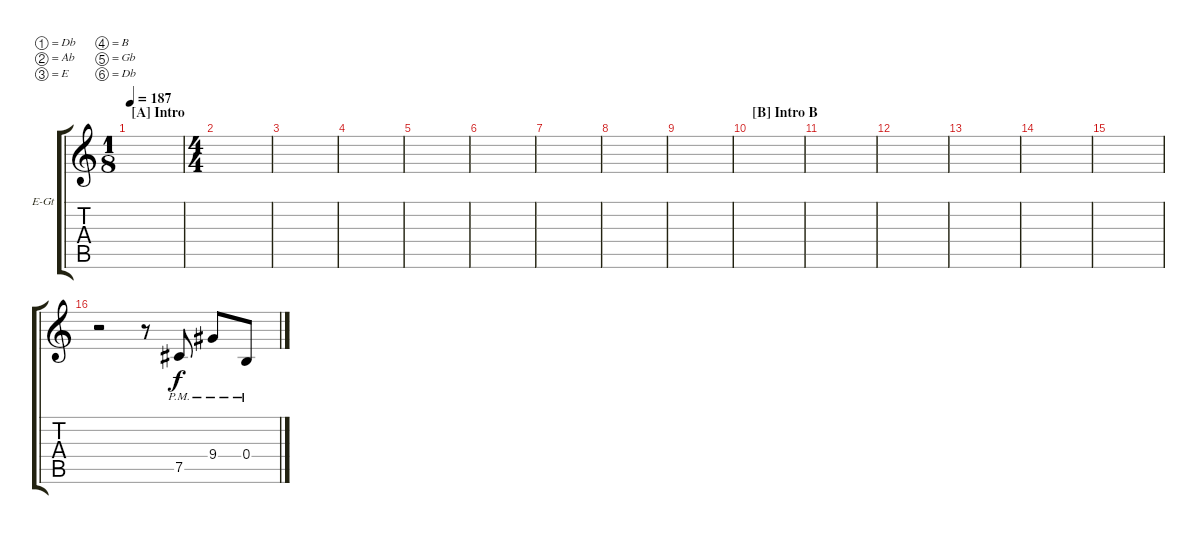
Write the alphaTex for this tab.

\defaultSystemsLayout 4
\bracketExtendMode groupsimilarinstruments
\firstSystemTrackNameOrientation horizontal
\otherSystemsTrackNameOrientation horizontal
\track ("Right Guitar II / Extras" "E-Gt") {instrument distortionguitar}
\staff {score tabs}
\tuning (Db4 Ab3 E3 B2 Gb2 Db2)
\ts (1 8)
\section ("A" "Intro")
\tempo 187
\clef g2
\scale
0.39527
\ks c
|
\ts (4 4)
\scale
0.39527 |
\scale
0.209459 |
\scale
0.333333 |
\scale
0.333333 |
\scale
0.333333 |
\scale
0.333333 |
\scale
0.333333 |
\scale
0.333333 |
\section ("B" "Intro B")
\scale
0.333333 |
\scale
0.333333 |
\scale
0.333333 |
\scale
0.333333 |
\scale
0.333333 |
\scale
0.333333 |
\scale
0.333333 r.2 r.8 7.5{pm}.8 9.4{pm}.8 0.4{pm}.8
